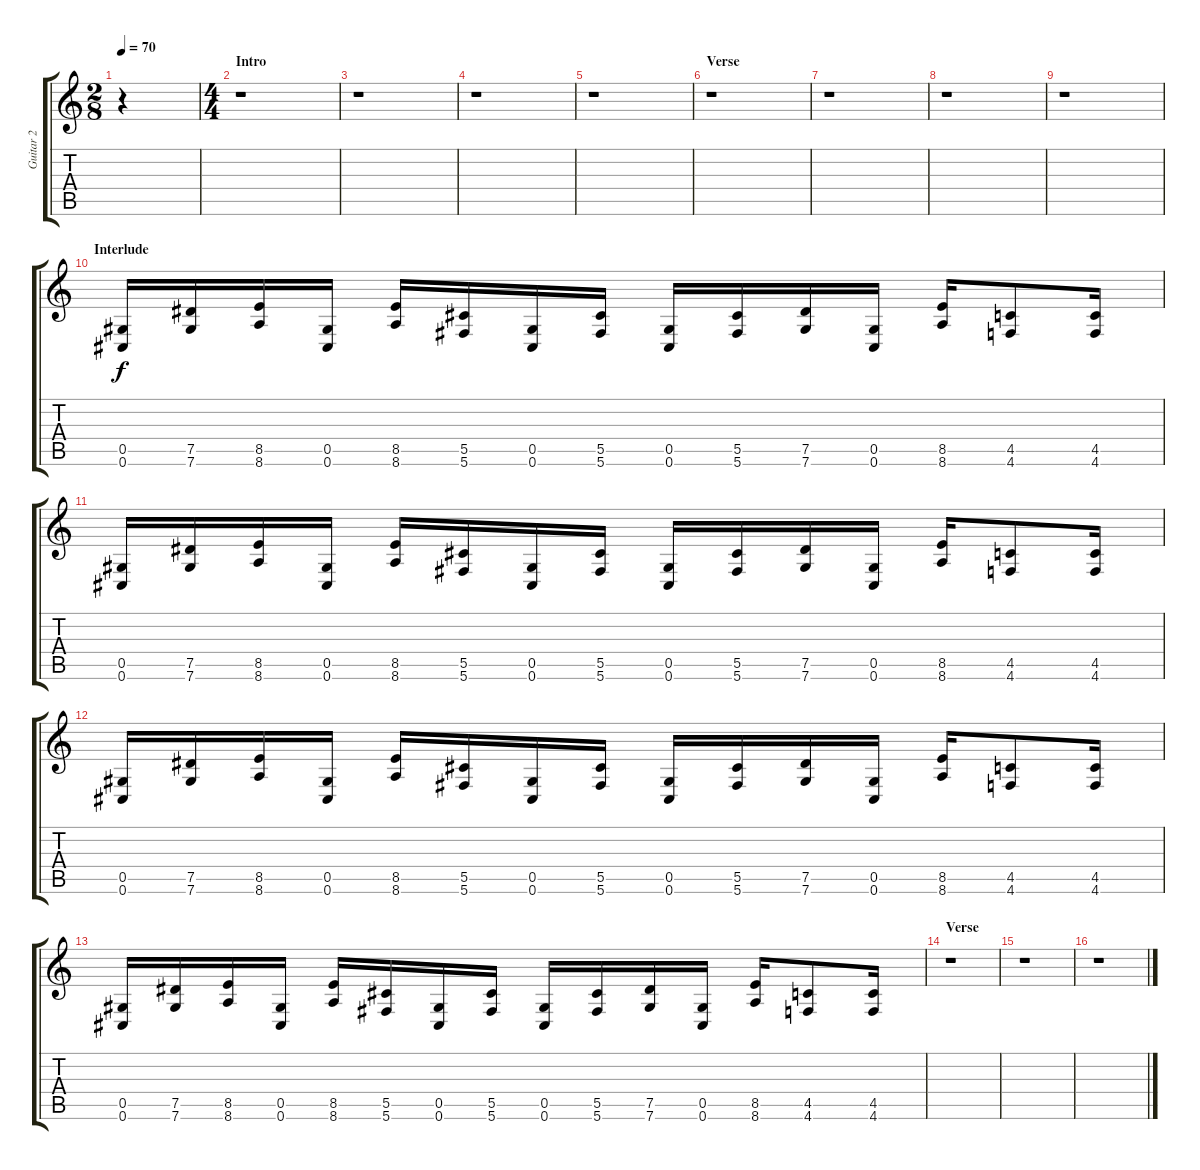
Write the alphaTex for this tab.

\track ("Guitar 2" "Guitar 2") {instrument overdrivenguitar}
\staff {score tabs}
\tuning (Eb4 Bb3 Gb3 Db3 Ab2 Db2) {hide}
\ts (2 8)
\tempo 70
\clef g2
\ks c
r.4{dy f instrument overdrivenguitar} |
\ts (4 4)
\section ("" "Intro")
r.1 |
r.1 |
r.1 |
r.1 |
\section ("" "Verse")
r.1 |
r.1 |
r.1 |
r.1 |
\section ("" "Interlude")
(0.5 0.6).16 (7.5 7.6).16 (8.5 8.6).16 (0.5 0.6).16 (8.5 8.6).16 (5.5 5.6).16 (0.5 0.6).16 (5.5 5.6).16 (0.5 0.6).16 (5.5 5.6).16 (7.5 7.6).16 (0.5 0.6).16 (8.5 8.6).16 (4.5 4.6).8 (4.5 4.6).16 |
(0.5 0.6).16 (7.5 7.6).16 (8.5 8.6).16 (0.5 0.6).16 (8.5 8.6).16 (5.5 5.6).16 (0.5 0.6).16 (5.5 5.6).16 (0.5 0.6).16 (5.5 5.6).16 (7.5 7.6).16 (0.5 0.6).16 (8.5 8.6).16 (4.5 4.6).8 (4.5 4.6).16 |
(0.5 0.6).16 (7.5 7.6).16 (8.5 8.6).16 (0.5 0.6).16 (8.5 8.6).16 (5.5 5.6).16 (0.5 0.6).16 (5.5 5.6).16 (0.5 0.6).16 (5.5 5.6).16 (7.5 7.6).16 (0.5 0.6).16 (8.5 8.6).16 (4.5 4.6).8 (4.5 4.6).16 |
(0.5 0.6).16 (7.5 7.6).16 (8.5 8.6).16 (0.5 0.6).16 (8.5 8.6).16 (5.5 5.6).16 (0.5 0.6).16 (5.5 5.6).16 (0.5 0.6).16 (5.5 5.6).16 (7.5 7.6).16 (0.5 0.6).16 (8.5 8.6).16 (4.5 4.6).8 (4.5 4.6).16 |
\section ("" "Verse")
r.1 |
r.1 |
r.1
